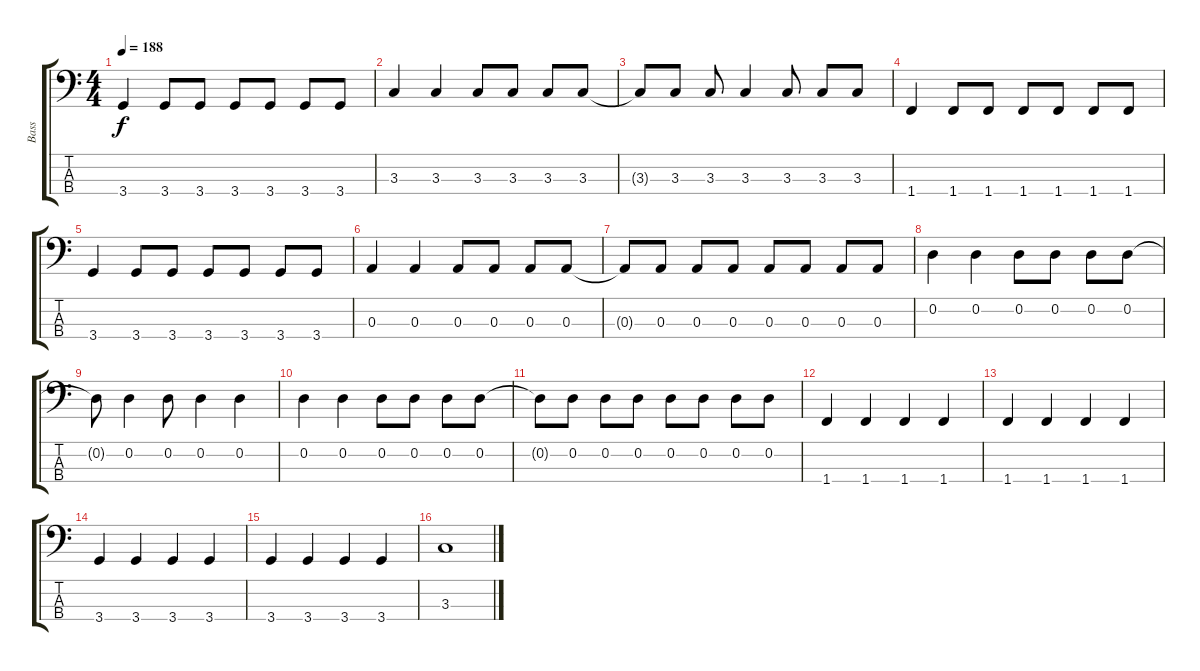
\track ("Bass" "Bass") {instrument electricbassfinger}
\staff {score tabs}
\tuning (G2 D2 A1 E1) {hide}
\ts (4 4)
\tempo 188
\clef f4
\ks c
3.4.4{dy f} 3.4.8 3.4.8 3.4.8 3.4.8 3.4.8 3.4.8 |
3.3.4 3.3.4 3.3.8 3.3.8 3.3.8 3.3.8 |
3.3{t}.8 3.3.8 3.3.8 3.3.4 3.3.8 3.3.8 3.3.8 |
1.4.4 1.4.8 1.4.8 1.4.8 1.4.8 1.4.8 1.4.8 |
3.4.4 3.4.8 3.4.8 3.4.8 3.4.8 3.4.8 3.4.8 |
0.3.4 0.3.4 0.3.8 0.3.8 0.3.8 0.3.8 |
0.3{t}.8 0.3.8 0.3.8 0.3.8 0.3.8 0.3.8 0.3.8 0.3.8 |
0.2.4 0.2.4 0.2.8 0.2.8 0.2.8 0.2.8 |
0.2{t}.8 0.2.4 0.2.8 0.2.4 0.2.4 |
0.2.4 0.2.4 0.2.8 0.2.8 0.2.8 0.2.8 |
0.2{t}.8 0.2.8 0.2.8 0.2.8 0.2.8 0.2.8 0.2.8 0.2.8 |
1.4.4 1.4.4 1.4.4 1.4.4 |
1.4.4 1.4.4 1.4.4 1.4.4 |
3.4.4 3.4.4 3.4.4 3.4.4 |
3.4.4 3.4.4 3.4.4 3.4.4 |
3.3.1
